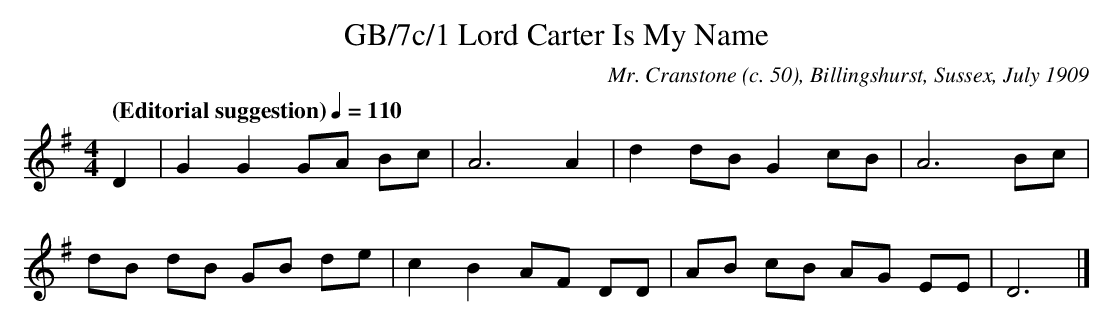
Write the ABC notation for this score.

X:1
T:GB/7c/1 Lord Carter Is My Name
C:Mr. Cranstone (c. 50), Billingshurst, Sussex, July 1909
L:1/8
M:4/4
Q:"(Editorial suggestion)" 1/4=110
K:Dmix
D2 | G2 G2 GA Bc | A6 A2 | d2 dB G2 cB | A6 Bc |
dB dB GB de | c2 B2 AF DD | AB cB AG EE | D6 |]
